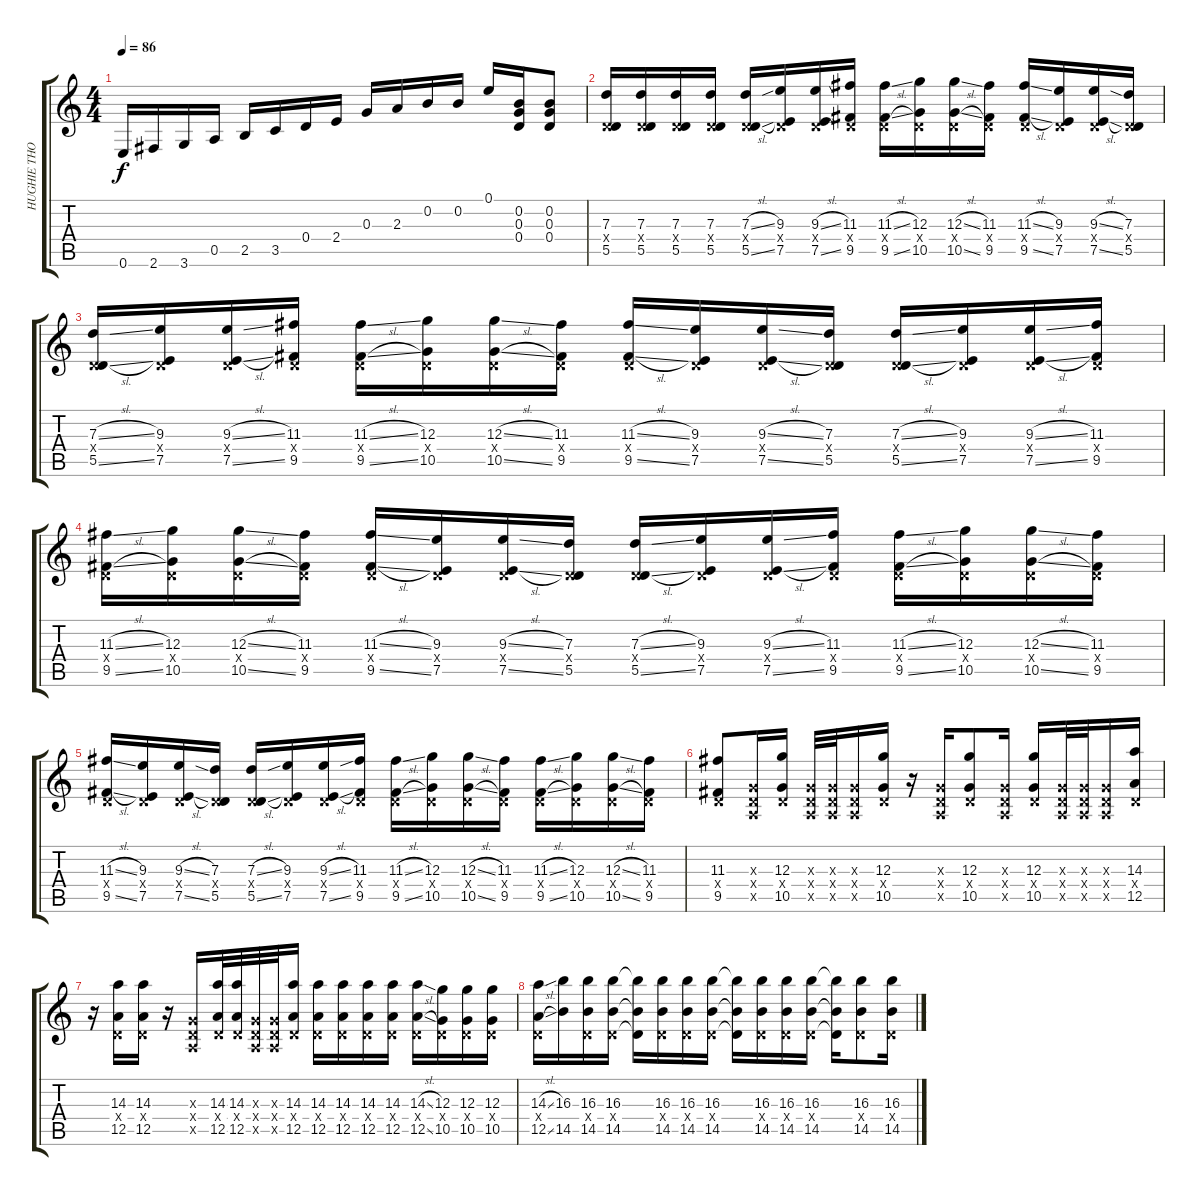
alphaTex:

\track ("HUGHIE THOMASSON" "HUGHIE THO") {instrument electricguitarclean}
\staff {score tabs}
\tuning (E4 B3 G3 D3 A2 E2) {hide}
\ts (4 4)
\tempo 86
\clef g2
\ks c
0.6.16{dy f} 2.6.16 3.6.16 0.5.16 2.5.16 3.5.16 0.4.16 2.4.16 0.3.16 2.3.16 0.2.16 0.2.16 0.1.16 (0.2 0.3 0.4).16 (0.2 0.3 0.4).8 |
(7.3 0.4{x} 5.5).16 (7.3 0.4{x} 5.5).16 (7.3 0.4{x} 5.5).16 (7.3 0.4{x} 5.5).16 (7.3{sl} 0.4{x} 5.5{sl}).16 (9.3 0.4{x} 7.5).16 (9.3{sl} 0.4{x} 7.5{sl}).16 (11.3 0.4{x} 9.5).16 (11.3{sl} 0.4{x} 9.5{sl}).16 (12.3 0.4{x} 10.5).16 (12.3{sl} 0.4{x} 10.5{sl}).16 (11.3 0.4{x} 9.5).16 (11.3{sl} 0.4{x} 9.5{sl}).16 (9.3 0.4{x} 7.5).16 (9.3{sl} 0.4{x} 7.5{sl}).16 (7.3 0.4{x} 5.5).16 |
(7.3{sl} 0.4{x} 5.5{sl}).16 (9.3 0.4{x} 7.5).16 (9.3{sl} 0.4{x} 7.5{sl}).16 (11.3 0.4{x} 9.5).16 (11.3{sl} 0.4{x} 9.5{sl}).16 (12.3 0.4{x} 10.5).16 (12.3{sl} 0.4{x} 10.5{sl}).16 (11.3 0.4{x} 9.5).16 (11.3{sl} 0.4{x} 9.5{sl}).16 (9.3 0.4{x} 7.5).16 (9.3{sl} 0.4{x} 7.5{sl}).16 (7.3 0.4{x} 5.5).16 (7.3{sl} 0.4{x} 5.5{sl}).16 (9.3 0.4{x} 7.5).16 (9.3{sl} 0.4{x} 7.5{sl}).16 (11.3 0.4{x} 9.5).16 |
(11.3{sl} 0.4{x} 9.5{sl}).16 (12.3 0.4{x} 10.5).16 (12.3{sl} 0.4{x} 10.5{sl}).16 (11.3 0.4{x} 9.5).16 (11.3{sl} 0.4{x} 9.5{sl}).16 (9.3 0.4{x} 7.5).16 (9.3{sl} 0.4{x} 7.5{sl}).16 (7.3 0.4{x} 5.5).16 (7.3{sl} 0.4{x} 5.5{sl}).16 (9.3 0.4{x} 7.5).16 (9.3{sl} 0.4{x} 7.5{sl}).16 (11.3 0.4{x} 9.5).16 (11.3{sl} 0.4{x} 9.5{sl}).16 (12.3 0.4{x} 10.5).16 (12.3{sl} 0.4{x} 10.5{sl}).16 (11.3 0.4{x} 9.5).16 |
(11.3{sl} 0.4{x} 9.5{sl}).16 (9.3 0.4{x} 7.5).16 (9.3{sl} 0.4{x} 7.5{sl}).16 (7.3 0.4{x} 5.5).16 (7.3{sl} 0.4{x} 5.5{sl}).16 (9.3 0.4{x} 7.5).16 (9.3{sl} 0.4{x} 7.5{sl}).16 (11.3 0.4{x} 9.5).16 (11.3{sl} 0.4{x} 9.5{sl}).16 (12.3 0.4{x} 10.5).16 (12.3{sl} 0.4{x} 10.5{sl}).16 (11.3 0.4{x} 9.5).16 (11.3{sl} 0.4{x} 9.5{sl}).16 (12.3 0.4{x} 10.5).16 (12.3{sl} 0.4{x} 10.5{sl}).16 (11.3 0.4{x} 9.5).16 |
(11.3 0.4{x} 9.5).8 (0.3{x} 0.4{x} 0.5{x}).16 (12.3 0.4{x} 10.5).16 (0.3{x} 0.4{x} 0.5{x}).32 (0.3{x} 0.4{x} 0.5{x}).32 (0.3{x} 0.4{x} 0.5{x}).16 (12.3 0.4{x} 10.5).16 r.16 (0.3{x} 0.4{x} 0.5{x}).16 (12.3 0.4{x} 10.5).8 (0.3{x} 0.4{x} 0.5{x}).16 (12.3 0.4{x} 10.5).16 (0.3{x} 0.4{x} 0.5{x}).32 (0.3{x} 0.4{x} 0.5{x}).32 (0.3{x} 0.4{x} 0.5{x}).16 (14.3 0.4{x} 12.5).16 |
r.16 (14.3 0.4{x} 12.5).16 (14.3 0.4{x} 12.5).16 r.16 (0.3{x} 0.4{x} 0.5{x}).16 (14.3 0.4{x} 12.5).32 (14.3 0.4{x} 12.5).32 (0.3{x} 0.4{x} 0.5{x}).32 (0.3{x} 0.4{x} 0.5{x}).32 (14.3 0.4{x} 12.5).16 (14.3 0.4{x} 12.5).16 (14.3 0.4{x} 12.5).16 (14.3 0.4{x} 12.5).16 (14.3 0.4{x} 12.5).16 (14.3{sl} 0.4{x} 12.5{sl}).16 (12.3 0.4{x} 10.5).16 (12.3 0.4{x} 10.5).16 (12.3 0.4{x} 10.5).16 |
(14.3{sl} 0.4{x} 12.5{sl}).16 (16.3 14.5).16 (16.3 0.4{x} 14.5).16 (16.3 0.4{x} 14.5).16 (16.3{t} 0.4{t} 14.5{t}).16 (16.3 0.4{x} 14.5).16 (16.3 0.4{x} 14.5).16 (16.3 0.4{x} 14.5).16 (16.3{t} 0.4{t} 14.5{t}).16 (16.3 0.4{x} 14.5).16 (16.3 0.4{x} 14.5).16 (16.3 0.4{x} 14.5).16 (16.3{t} 0.4{t} 14.5{t}).16 (16.3 0.4{x} 14.5).8 (16.3 0.4{x} 14.5).16
